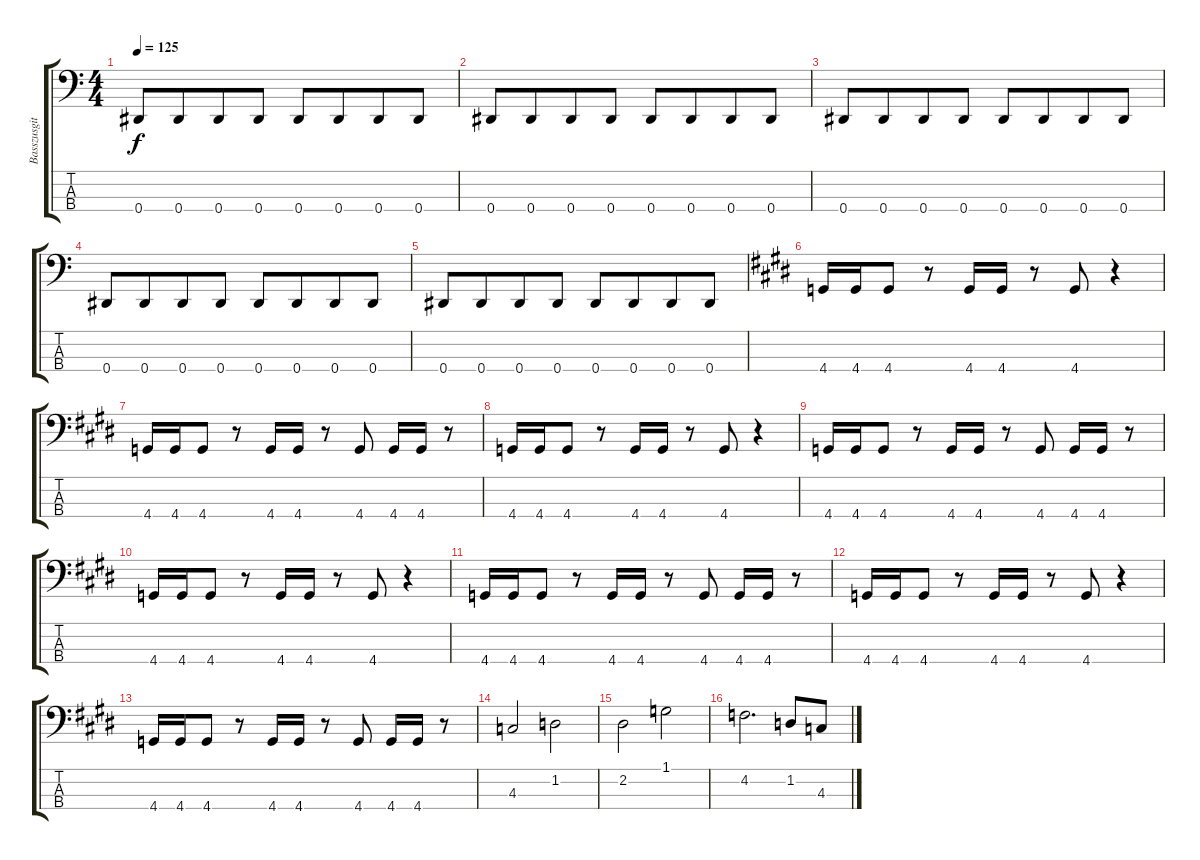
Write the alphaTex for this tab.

\track ("Basszusgitár (Barry Sparks)" "Basszusgit") {instrument electricbassfinger}
\staff {score tabs}
\tuning (Gb2 Db2 Ab1 Eb1) {hide}
\ts (4 4)
\tempo 125
\clef f4
\ks c
0.4.8{dy f} 0.4.8{beam merge} 0.4.8 0.4.8 0.4.8 0.4.8{beam merge} 0.4.8 0.4.8 |
0.4.8 0.4.8{beam merge} 0.4.8 0.4.8 0.4.8 0.4.8{beam merge} 0.4.8 0.4.8 |
0.4.8 0.4.8{beam merge} 0.4.8 0.4.8 0.4.8 0.4.8{beam merge} 0.4.8 0.4.8 |
0.4.8 0.4.8{beam merge} 0.4.8 0.4.8 0.4.8 0.4.8{beam merge} 0.4.8 0.4.8 |
0.4.8 0.4.8{beam merge} 0.4.8 0.4.8 0.4.8 0.4.8{beam merge} 0.4.8 0.4.8 |
\ks e
4.4.16 4.4.16 4.4.8 r.8 4.4.16 4.4.16 r.8 4.4.8 r.4 |
4.4.16 4.4.16 4.4.8 r.8 4.4.16 4.4.16 r.8 4.4.8 4.4.16 4.4.16 r.8 |
4.4.16 4.4.16 4.4.8 r.8 4.4.16 4.4.16 r.8 4.4.8 r.4 |
4.4.16 4.4.16 4.4.8 r.8 4.4.16 4.4.16 r.8 4.4.8 4.4.16 4.4.16 r.8 |
4.4.16 4.4.16 4.4.8 r.8 4.4.16 4.4.16 r.8 4.4.8 r.4 |
4.4.16 4.4.16 4.4.8 r.8 4.4.16 4.4.16 r.8 4.4.8 4.4.16 4.4.16 r.8 |
4.4.16 4.4.16 4.4.8 r.8 4.4.16 4.4.16 r.8 4.4.8 r.4 |
4.4.16 4.4.16 4.4.8 r.8 4.4.16 4.4.16 r.8 4.4.8 4.4.16 4.4.16 r.8 |
4.3.2 1.2.2 |
2.2.2 1.1.2 |
4.2.2{d} 1.2.8 4.3.8
